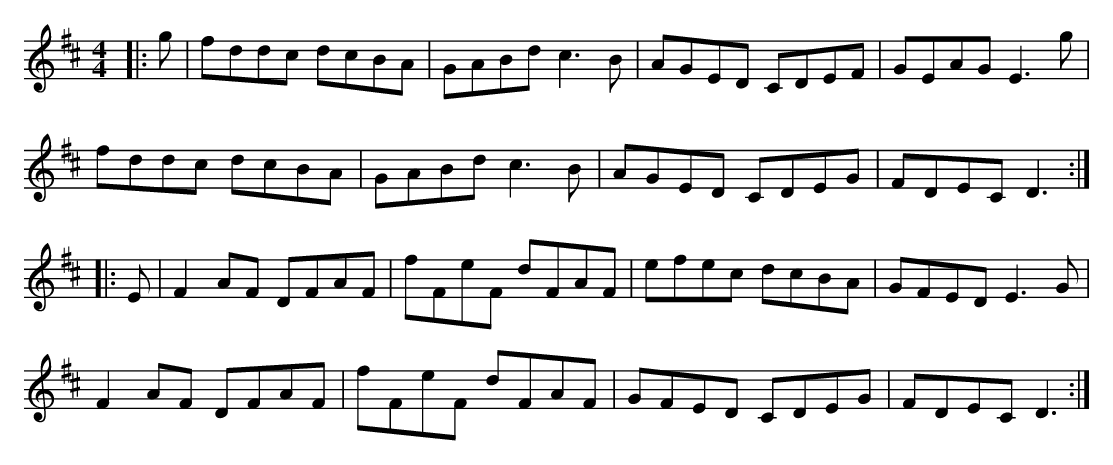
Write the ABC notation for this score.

X:1
M:4/4
K:D
|:g|fddc dcBA|GABd c3B|AGED CDEF|GEAG E3g|
fddc dcBA|GABd c3B|AGED CDEG|FDEC D3:|
|:E|F2AF DFAF|fFeF dFAF|efec dcBA|GFED E3G|
F2AF DFAF|fFeF dFAF|GFED CDEG|FDEC D3:|
